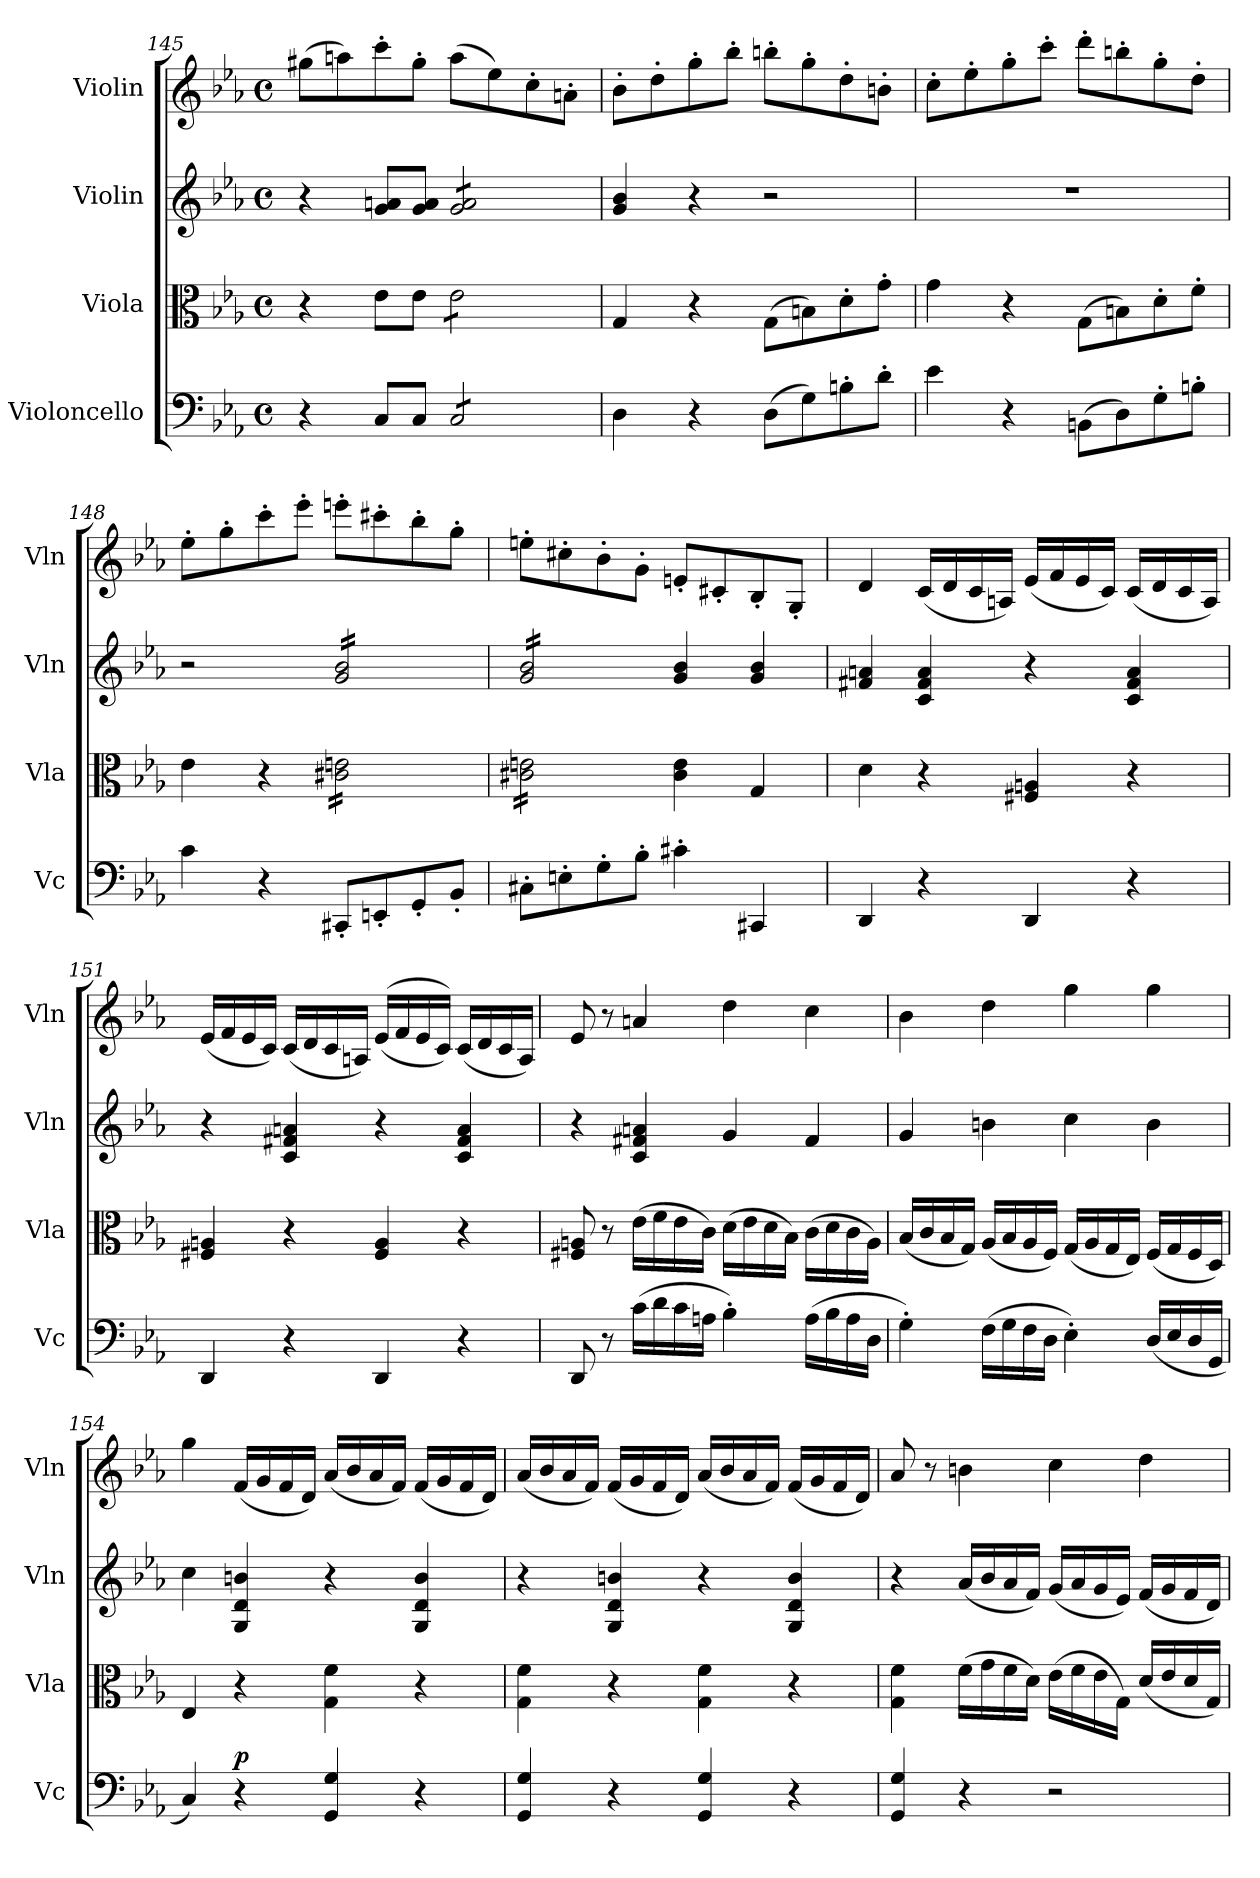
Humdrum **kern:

**kern	**dynam	**kern	**kern	**kern
*part4	*part4	*part3	*part2	*part1
*staff4	*staff4	*staff3	*staff2	*staff1
*I"Violoncello	*	*I"Viola	*I"Violin	*I"Violin
*I'Vc	*	*I'Vla	*I'Vln	*I'Vln
!!LO:LB:g=z
*clefF4	*	*clefC3	*clefG2	*clefG2
*k[b-e-a-]	*	*k[b-e-a-]	*k[b-e-a-]	*k[b-e-a-]
*M4/4	*	*M4/4	*M4/4	*M4/4
*met(c)	*	*met(c)	*met(c)	*met(c)
=145	=145	=145	=145	=145
4r	.	4r	4r	(8gg#X\L
.	.	.	.	8aan\)
8C/L	.	8e-\L	8g/ 8an/L	8ccc'\
8C/J	.	8e-\J	8g/ 8a/J	8gg#'\J
*tremolo	*	*	*	*
*	*	*tremolo	*	*
*	*	*	*tremolo	*
8C/L	.	8e-\L	8g/ 8a/L	(8aa\L
8C/	.	8e-\	8g/ 8a/	8ee-\)
8C/	.	8e-\	8g/ 8a/	8cc'\
8C/J	.	8e-\J	8g/ 8a/J	8an'\J
*	*	*	*Xtremolo	*
*	*	*Xtremolo	*	*
*Xtremolo	*	*	*	*
=146	=146	=146	=146	=146
4D\	.	4G/	4g/ 4b-/	8b-'\L
.	.	.	.	8dd'\
4r	.	4r	4r	8gg'\
.	.	.	.	8bb-'\J
(8D\L	.	(8G\L	2r	8bbn'\L
8G\)	.	8Bn\)	.	8gg'\
8Bn'\	.	8d'\	.	8dd'\
8d'\J	.	8g'\J	.	8bn'\J
=147	=147	=147	=147	=147
4e-\	.	4g\	1r	8cc'\L
.	.	.	.	8ee-'\
4r	.	4r	.	8gg'\
.	.	.	.	8ccc'\J
(8BBn\L	.	(8G\L	.	8ddd'\L
8D\)	.	8Bn\)	.	8bbn'\
8G'\	.	8d'\	.	8gg'\
8Bn'\J	.	8f'\J	.	8dd'\J
=148	=148	=148	=148	=148
4c\	.	4e-\	2r	8ee-'\L
.	.	.	.	8gg'\
4r	.	4r	.	8ccc'\
.	.	.	.	8eee-'\J
*	*	*tremolo	*	*
*	*	*	*tremolo	*
8CC#X'/L	.	16c#X\ 16en\LL	16g/ 16b-/LL	8eeen'\L
.	.	16c#X\ 16en\	16g/ 16b-/	.
8EEn'/	.	16c#X\ 16en\	16g/ 16b-/	8ccc#X'\
.	.	16c#X\ 16en\	16g/ 16b-/	.
8GG'/	.	16c#X\ 16en\	16g/ 16b-/	8bb-'\
.	.	16c#X\ 16en\	16g/ 16b-/	.
8BB-'/J	.	16c#X\ 16en\	16g/ 16b-/	8gg'\J
.	.	16c#X\ 16en\JJ	16g/ 16b-/JJ	.
=149	=149	=149	=149	=149
8C#X'\L	.	16c#X\ 16en\LL	16g/ 16b-/LL	8een'\L
.	.	16c#X\ 16en\	16g/ 16b-/	.
8En'\	.	16c#X\ 16en\	16g/ 16b-/	8cc#X'\
.	.	16c#X\ 16en\	16g/ 16b-/	.
8G'\	.	16c#X\ 16en\	16g/ 16b-/	8b-'\
.	.	16c#X\ 16en\	16g/ 16b-/	.
8B-'\J	.	16c#X\ 16en\	16g/ 16b-/	8g'\J
.	.	16c#X\ 16en\JJ	16g/ 16b-/JJ	.
*	*	*	*Xtremolo	*
*	*	*Xtremolo	*	*
4c#X'\	.	4c#\ 4e\	4g/ 4b-/	8en'/L
.	.	.	.	8c#X'/
4CC#X/	.	4G/	4g/ 4b-/	8B-'/
.	.	.	.	8G'/J
=150	=150	=150	=150	=150
4DD/	.	4d\	4f#X/ 4an/	4d/
4r	.	4r	4c/ 4f#/ 4a/	(16c/LL
.	.	.	.	16d/
.	.	.	.	16c/
.	.	.	.	16An/JJ)
4DD/	.	4F#X/ 4An/	4r	(16e-/LL
.	.	.	.	16f/
.	.	.	.	16e-/
.	.	.	.	16c/JJ)
4r	.	4r	4c/ 4f#/ 4a/	(16c/LL
.	.	.	.	16d/
.	.	.	.	16c/
.	.	.	.	16A/JJ)
=151	=151	=151	=151	=151
4DD/	.	4F#X/ 4An/	4r	(16e-/LL
.	.	.	.	16f/
.	.	.	.	16e-/
.	.	.	.	16c/JJ)
4r	.	4r	4c/ 4f#X/ 4an/	(16c/LL
.	.	.	.	16d/
.	.	.	.	16c/
.	.	.	.	16An/JJ)
4DD/	.	4F#/ 4A/	4r	((16e-/LL
.	.	.	.	16f/
.	.	.	.	16e-/
.	.	.	.	16c/JJ))
4r	.	4r	4c/ 4f#/ 4a/	(16c/LL
.	.	.	.	16d/
.	.	.	.	16c/
.	.	.	.	16A/JJ)
!!LO:LB:g=z
=152	=152	=152	=152	=152
8DD/	.	8F#X/ 8An/	4r	8e-/
8r	.	8r	.	8r
(16c\LL	.	(16e-\LL	4c/ 4f#X/ 4an/	4an/
16d\	.	16f\	.	.
16c\	.	16e-\	.	.
16An\JJ	.	16c\JJ)	.	.
4B-'\)	.	(16d\LL	4g/	4dd\
.	.	16e-\	.	.
.	.	16d\	.	.
.	.	16B-\JJ)	.	.
(16A\LL	.	(16c\LL	4f#/	4cc\
16B-\	.	16d\	.	.
16A\	.	16c\	.	.
16D\JJ	.	16A\JJ)	.	.
=153	=153	=153	=153	=153
4G'\)	.	(16B-/LL	4g/	4b-\
.	.	16c/	.	.
.	.	16B-/	.	.
.	.	16G/JJ)	.	.
(16F\LL	.	(16A-/LL	4bn\	4dd\
16G\	.	16B-/	.	.
16F\	.	16A-/	.	.
16D\JJ	.	16F/JJ)	.	.
4E-'\)	.	(16G/LL	4cc\	4gg\
.	.	16A-/	.	.
.	.	16G/	.	.
.	.	16E-/JJ)	.	.
(16D/LL	.	(16F/LL	4b\	4gg\
16E-/	.	16G/	.	.
16D/	.	16F/	.	.
16GG/JJ	.	16D/JJ)	.	.
=154	=154	=154	=154	=154
4C/)	.	4E-/	4cc\	4gg\
!	!LO:DY:a	!	!	!
4r	p	4r	4G/ 4d/ 4bn/	(16f/LL
.	.	.	.	16g/
.	.	.	.	16f/
.	.	.	.	16d/JJ)
4GG/ 4G/	.	4G\ 4f\	4r	(16a-/LL
.	.	.	.	16b-/
.	.	.	.	16a-/
.	.	.	.	16f/JJ)
4r	.	4r	4G/ 4d/ 4b/	(16f/LL
.	.	.	.	16g/
.	.	.	.	16f/
.	.	.	.	16d/JJ)
=155	=155	=155	=155	=155
4GG/ 4G/	.	4G\ 4f\	4r	(16a-/LL
.	.	.	.	16b-/
.	.	.	.	16a-/
.	.	.	.	16f/JJ)
4r	.	4r	4G/ 4d/ 4bn/	(16f/LL
.	.	.	.	16g/
.	.	.	.	16f/
.	.	.	.	16d/JJ)
4GG/ 4G/	.	4G\ 4f\	4r	(16a-/LL
.	.	.	.	16b-/
.	.	.	.	16a-/
.	.	.	.	16f/JJ)
4r	.	4r	4G/ 4d/ 4b/	(16f/LL
.	.	.	.	16g/
.	.	.	.	16f/
.	.	.	.	16d/JJ)
=156	=156	=156	=156	=156
4GG/ 4G/	.	4G\ 4f\	4r	8a-/
.	.	.	.	8r
4r	.	(16f\LL	(16a-/LL	4bn\
.	.	16g\	16b-/	.
.	.	16f\	16a-/	.
.	.	16d\JJ)	16f/JJ)	.
2r	.	(16e-\LL	(16g/LL	4cc\
.	.	16f\	16a-/	.
.	.	16e-\	16g/	.
.	.	16G\JJ)	16e-/JJ)	.
.	.	(16d/LL	(16f/LL	4dd\
.	.	16e-/	16g/	.
.	.	16d/	16f/	.
.	.	16G/JJ)	16d/JJ)	.
=	=	=	=	=
*-	*-	*-	*-	*-
